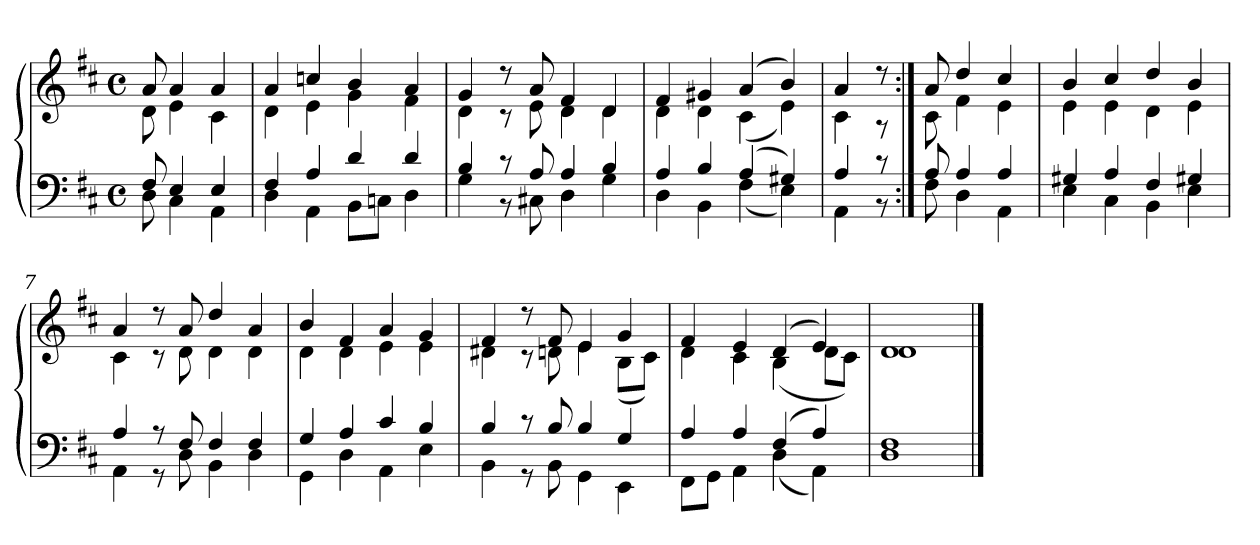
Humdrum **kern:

**kern	**kern
*part1	*part1
*staff2	*staff1
*clefF4	*clefG2
*k[f#c#]	*k[f#c#]
*D:	*D:
*M4/4	*M4/4
*met(c)	*met(c)
=	=
*^	*^
8F#	8D	8a	8d
4E	4C#	4a	4e
4E	4AA	4a	4c#
=1	=1	=1	=1
4F#	4D	4a	4d
4A	4AA	4ccn	4e
4d	8BBL	4b	4g
.	8CnJ	.	.
4d	4D	4a	4f#
=2	=2	=2	=2
4B	4G	4g	4d
8r	8r	8r	8r
8A	8C#X	8a	8e
4A	4D	4f#	4d
4B	4G	4d	4d
=3	=3	=3	=3
4A	4D	4f#	4d
4B	4BB	4g#X	4d
(4A	(4F#	(4a	(4c#
4G#X)	4E)	4b)	4e)
=4	=4	=4	=4
4A	4AA	4a	4c#
8r	8r	8r	8r
=5:|!	=5:|!	=5:|!	=5:|!
8A	8F#	8a	8c#
4A	4D	4dd	4f#
4A	4AA	4cc#	4e
=6	=6	=6	=6
4G#X	4E	4b	4e
4A	4C#	4cc#	4e
4F#	4BB	4dd	4d
4G#X	4E	4b	4e
=7	=7	=7	=7
4A	4AA	4a	4c#
8r	8r	8r	8r
8F#	8D	8a	8d
4F#	4BB	4dd	4d
4F#	4D	4a	4d
=8	=8	=8	=8
4G	4GG	4b	4d
4A	4D	4f#	4d
4c#	4AA	4a	4e
4B	4E	4g	4e
=9	=9	=9	=9
4B	4BB	4f#	4d#X
8r	8r	8r	8r
8B	8BB	8f#	8dn
4B	4GG	4e	4e
4G	4EE	4g	(8BL
.	.	.	8c#J)
=10	=10	=10	=10
4A	8FF#L	4f#	4d
.	8GGJ	.	.
4A	4AA	4e	4c#
(4F#	(4D	(4d	(4B
4A)	4AA)	4e)	8dL
.	.	.	8c#J)
=11	=11	=11	=11
1F#	1D	1d	1d
*v	*v	*	*
*	*v	*v
==	==
*-	*-
